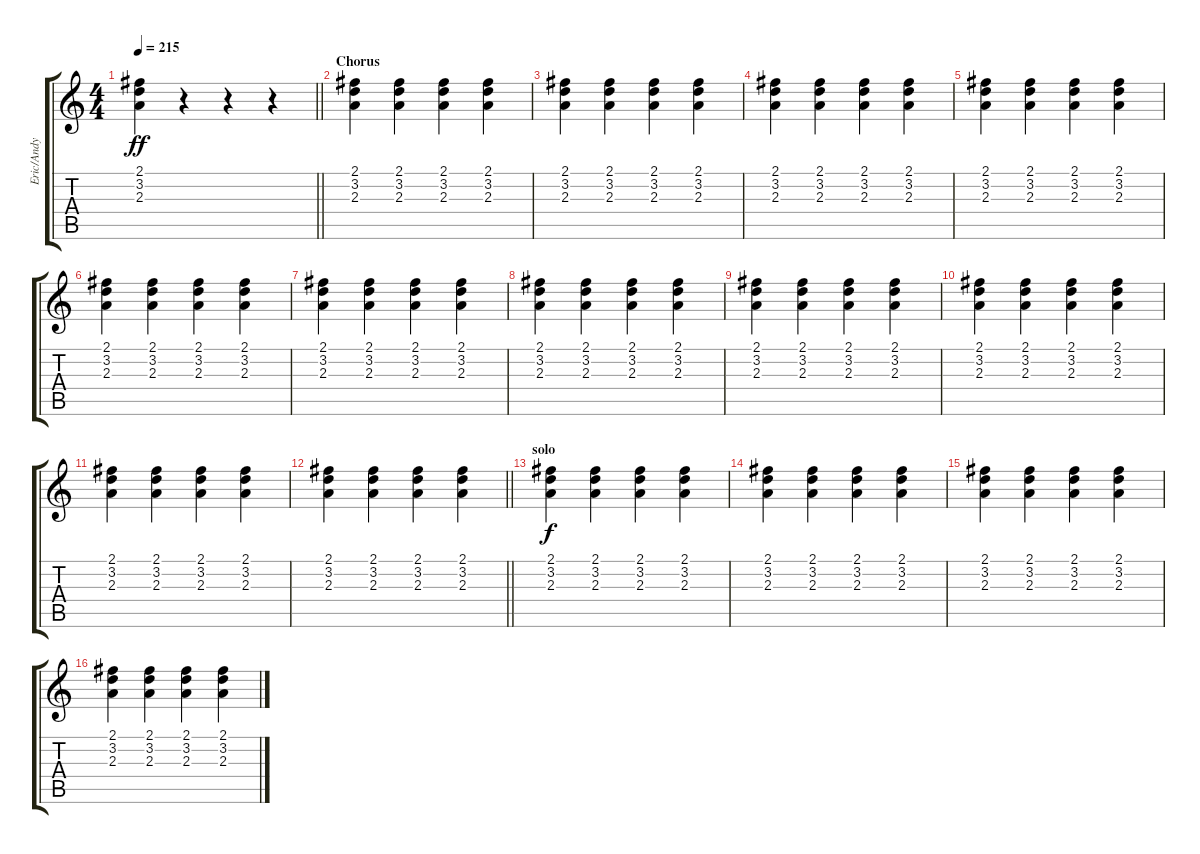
\track ("Eric/Andy" "Eric/Andy") {instrument electricguitarclean}
\staff {score tabs}
\tuning (E4 B3 G3 D3 A2 E2) {hide}
\ts (4 4)
\tempo 215
\clef g2
\barLineRight lightlight
\ks c
(2.1 3.2 2.3).4{dy ff} r.4 r.4 r.4 |
\section ("" "Chorus")
(2.1 3.2 2.3).4 (2.1 3.2 2.3).4 (2.1 3.2 2.3).4 (2.1 3.2 2.3).4 |
(2.1 3.2 2.3).4 (2.1 3.2 2.3).4 (2.1 3.2 2.3).4 (2.1 3.2 2.3).4 |
(2.1 3.2 2.3).4 (2.1 3.2 2.3).4 (2.1 3.2 2.3).4 (2.1 3.2 2.3).4 |
(2.1 3.2 2.3).4 (2.1 3.2 2.3).4 (2.1 3.2 2.3).4 (2.1 3.2 2.3).4 |
(2.1 3.2 2.3).4 (2.1 3.2 2.3).4 (2.1 3.2 2.3).4 (2.1 3.2 2.3).4 |
(2.1 3.2 2.3).4 (2.1 3.2 2.3).4 (2.1 3.2 2.3).4 (2.1 3.2 2.3).4 |
(2.1 3.2 2.3).4 (2.1 3.2 2.3).4 (2.1 3.2 2.3).4 (2.1 3.2 2.3).4 |
(2.1 3.2 2.3).4 (2.1 3.2 2.3).4 (2.1 3.2 2.3).4 (2.1 3.2 2.3).4 |
(2.1 3.2 2.3).4 (2.1 3.2 2.3).4 (2.1 3.2 2.3).4 (2.1 3.2 2.3).4 |
(2.1 3.2 2.3).4 (2.1 3.2 2.3).4 (2.1 3.2 2.3).4 (2.1 3.2 2.3).4 |
\barLineRight lightlight
(2.1 3.2 2.3).4 (2.1 3.2 2.3).4 (2.1 3.2 2.3).4 (2.1 3.2 2.3).4 |
\section ("" "solo")
(2.1 3.2 2.3).4{dy f} (2.1 3.2 2.3).4 (2.1 3.2 2.3).4 (2.1 3.2 2.3).4 |
(2.1 3.2 2.3).4 (2.1 3.2 2.3).4 (2.1 3.2 2.3).4 (2.1 3.2 2.3).4 |
(2.1 3.2 2.3).4 (2.1 3.2 2.3).4 (2.1 3.2 2.3).4 (2.1 3.2 2.3).4 |
(2.1 3.2 2.3).4 (2.1 3.2 2.3).4 (2.1 3.2 2.3).4 (2.1 3.2 2.3).4
